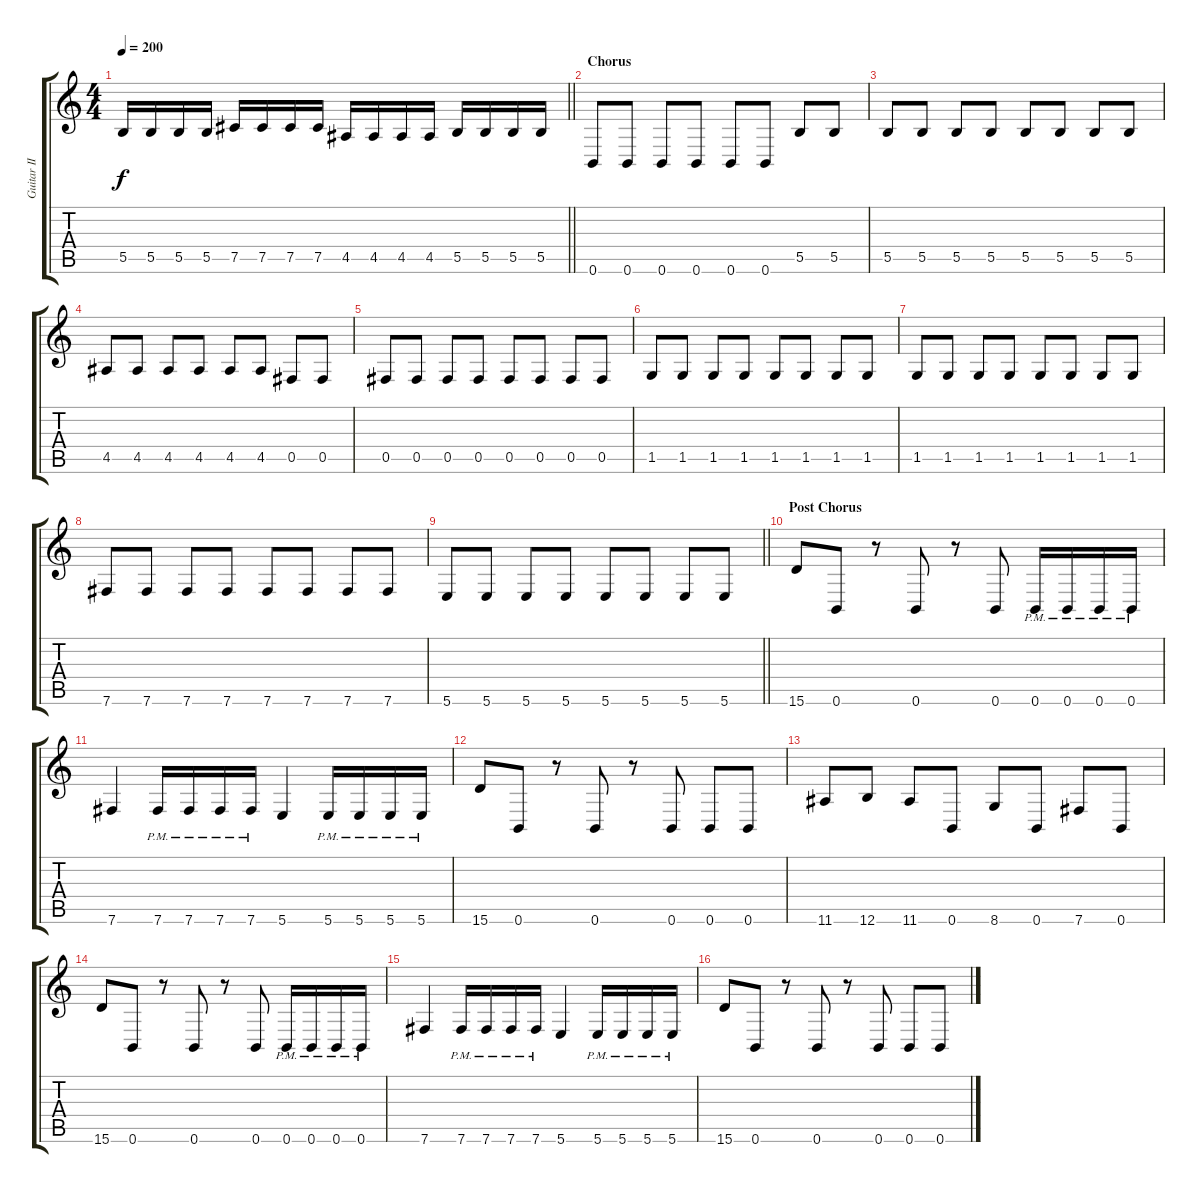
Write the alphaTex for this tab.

\track ("Guitar II" "Guitar II") {instrument distortionguitar}
\staff {score tabs}
\tuning (Db4 Ab3 E3 B2 Gb2 B1) {hide}
\ts (4 4)
\tempo 200
\clef g2
\barLineRight lightlight
\ks c
5.5.16{dy f} 5.5.16 5.5.16 5.5.16 7.5.16 7.5.16 7.5.16 7.5.16 4.5.16 4.5.16 4.5.16 4.5.16 5.5.16 5.5.16 5.5.16 5.5.16 |
\section ("" "Chorus")
0.6.8 0.6.8 0.6.8 0.6.8 0.6.8 0.6.8 5.5.8 5.5.8 |
5.5.8 5.5.8 5.5.8 5.5.8 5.5.8 5.5.8 5.5.8 5.5.8 |
4.5.8 4.5.8 4.5.8 4.5.8 4.5.8 4.5.8 0.5.8 0.5.8 |
0.5.8 0.5.8 0.5.8 0.5.8 0.5.8 0.5.8 0.5.8 0.5.8 |
1.5.8 1.5.8 1.5.8 1.5.8 1.5.8 1.5.8 1.5.8 1.5.8 |
1.5.8 1.5.8 1.5.8 1.5.8 1.5.8 1.5.8 1.5.8 1.5.8 |
7.6.8 7.6.8 7.6.8 7.6.8 7.6.8 7.6.8 7.6.8 7.6.8 |
\barLineRight lightlight
5.6.8 5.6.8 5.6.8 5.6.8 5.6.8 5.6.8 5.6.8 5.6.8 |
\section ("" "Post Chorus")
15.6.8 0.6.8 r.8 0.6.8 r.8 0.6.8 0.6{pm}.16 0.6{pm}.16 0.6{pm}.16 0.6{pm}.16 |
7.6.4 7.6{pm}.16 7.6{pm}.16 7.6{pm}.16 7.6{pm}.16 5.6.4 5.6{pm}.16 5.6{pm}.16 5.6{pm}.16 5.6{pm}.16 |
15.6.8 0.6.8 r.8 0.6.8 r.8 0.6.8 0.6.8 0.6.8 |
11.6.8 12.6.8 11.6.8 0.6.8 8.6.8 0.6.8 7.6.8 0.6.8 |
15.6.8 0.6.8 r.8 0.6.8 r.8 0.6.8 0.6{pm}.16 0.6{pm}.16 0.6{pm}.16 0.6{pm}.16 |
7.6.4 7.6{pm}.16 7.6{pm}.16 7.6{pm}.16 7.6{pm}.16 5.6.4 5.6{pm}.16 5.6{pm}.16 5.6{pm}.16 5.6{pm}.16 |
15.6.8 0.6.8 r.8 0.6.8 r.8 0.6.8 0.6.8 0.6.8
